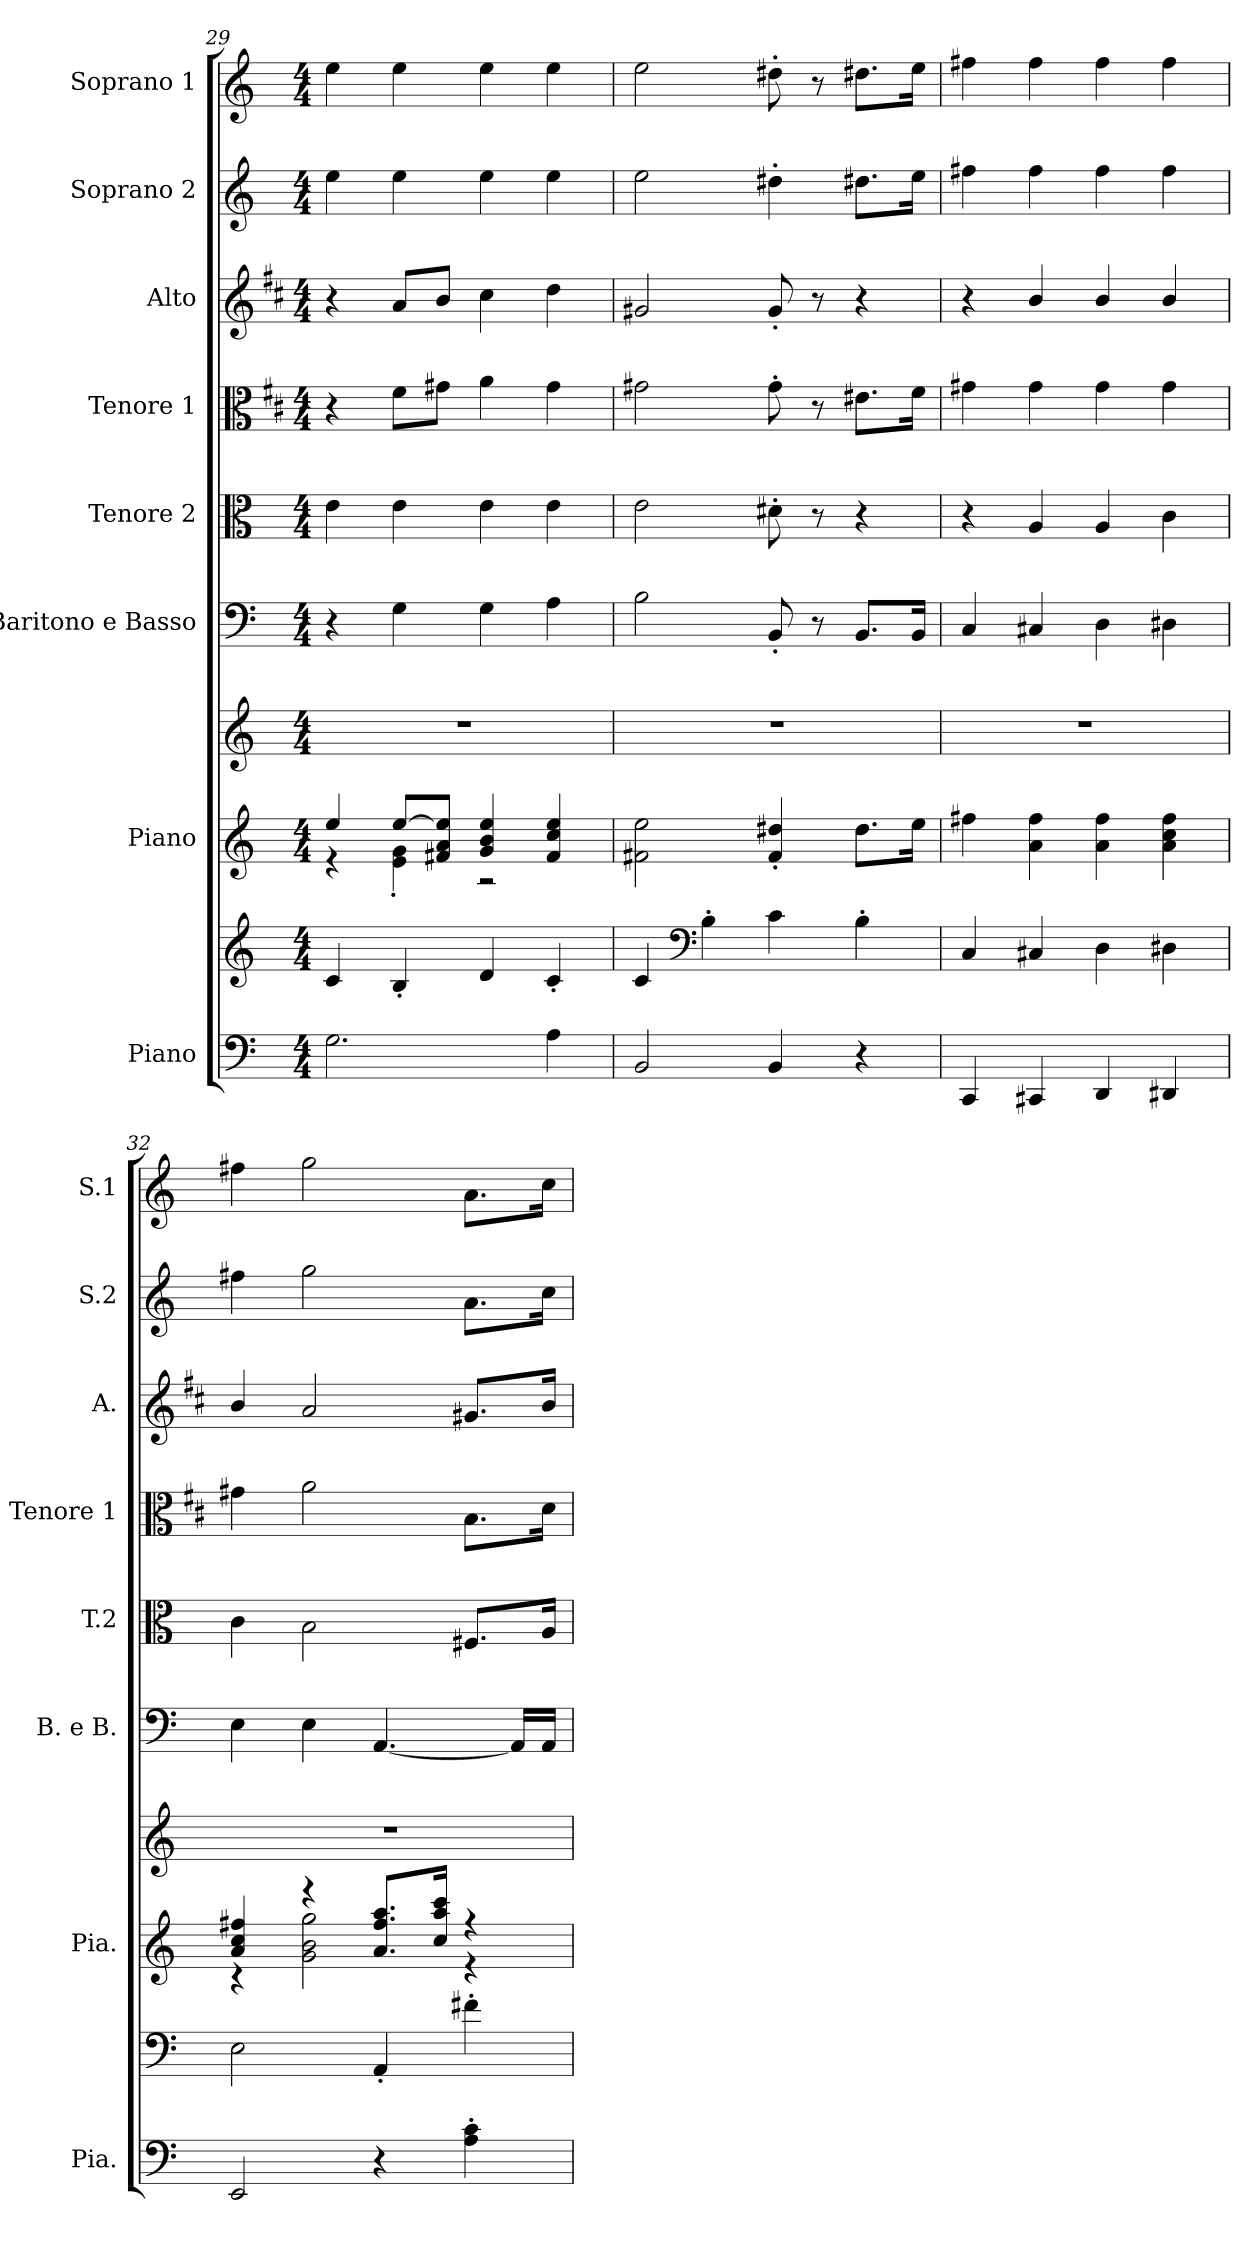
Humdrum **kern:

**kern	**kern	**kern	**kern	**kern	**kern	**kern	**kern	**kern	**kern
*part8	*part8	*part7	*part7	*part6	*part5	*part4	*part3	*part2	*part1
*staff10	*staff9	*staff8	*staff7	*staff6	*staff5	*staff4	*staff3	*staff2	*staff1
*I"Piano	*	*I"Piano	*	*I"Baritono e Basso	*I"Tenore 2	*I"Tenore 1	*I"Alto	*I"Soprano 2	*I"Soprano 1
*I'Pia.	*	*I'Pia.	*	*I'B. e B.	*I'T.2	*I'Tenore 1	*I'A.	*I'S.2	*I'S.1
*clefF4	*clefG2	*clefG2	*clefG2	*clefF4	*clefC3	*clefC3	*clefG2	*clefG2	*clefG2
*	*	*	*	*	*	*ITrd1c2	*ITrd1c2	*	*
*k[]	*k[]	*k[]	*k[]	*k[]	*k[]	*k[]	*k[]	*k[]	*k[]
*M4/4	*M4/4	*M4/4	*M4/4	*M4/4	*M4/4	*M4/4	*M4/4	*M4/4	*M4/4
=29	=29	=29	=29	=29	=29	=29	=29	=29	=29
*	*	*^	*	*	*	*	*	*	*
2.G\	4c/	4ee/	4r	1r	4r	4e\	4r	4r	4ee\	4ee\
.	4B'/	[8ee/L	4e\' 4g\'	.	4G\	4e\	8e\L	8g/L	4ee\	4ee\
.	.	8f#X/ 8a/ 8ee/]J	.	.	.	.	8f#X\J	8a/J	.	.
.	4d/	4g/ 4b/ 4ee/	2r	.	4G\	4e\	4g\	4b\	4ee\	4ee\
4A\	4c'/	4f#/ 4cc/ 4ee/	.	.	4A\	4e\	4f#\	4cc\	4ee\	4ee\
*	*	*v	*v	*	*	*	*	*	*	*
!!LO:PB:g=z
=30	=30	=30	=30	=30	=30	=30	=30	=30	=30
2BB/	4c/	2f#X\ 2ee\	1r	2B\	2e\	2f#X\	2f#X/	2ee\	2ee\
*	*clefF4	*	*	*	*	*	*	*	*
.	4B'\	.	.	.	.	.	.	.	.
4BB/	4c\	4f#/' 4dd#X/'	.	8BB'/	8d#X'\	8f#'\	8f#'/	4dd#X'\	8dd#X'\
.	.	.	.	8r	8r	8r	8r	.	8r
4r	4B'\	8.dd#\L	.	8.BB/L	4r	8.d#X\L	4r	8.dd#X\L	8.dd#X\L
.	.	16ee\Jk	.	16BB/Jk	.	16e\Jk	.	16ee\Jk	16ee\Jk
=31	=31	=31	=31	=31	=31	=31	=31	=31	=31
4CC/	4C/	4ff#X\	1r	4C/	4r	4f#X\	4r	4ff#X\	4ff#X\
4CC#X/	4C#X/	4a\ 4ff#\	.	4C#X/	4A/	4f#\	4a/	4ff#\	4ff#\
4DD/	4D\	4a\ 4ff#\	.	4D\	4A/	4f#\	4a/	4ff#\	4ff#\
4DD#X/	4D#X\	4a\ 4cc\ 4ff#\	.	4D#X\	4c\	4f#\	4a/	4ff#\	4ff#\
=32	=32	=32	=32	=32	=32	=32	=32	=32	=32
*	*	*^	*	*	*	*	*	*	*
2EE/	2E\	4a/ 4cc/ 4ff#X/	4r	1r	4E\	4c\	4f#X\	4a/	4ff#X\	4ff#X\
.	.	4r	2g\ 2b\ 2gg\	.	4E\	2B\	2g\	2g/	2gg\	2gg\
4r	4AA'/	8.a/ 8.ff#/ 8.aa/L	.	.	[4.AA/	.	.	.	.	.
.	.	16cc/ 16aa/ 16ccc/Jk	.	.	.	.	.	.	.	.
4A\' 4c\'	4f#X'\	4r	4r	.	.	8.F#X/L	8.A\L	8.f#X/L	8.a\L	8.a\L
.	.	.	.	.	16AA/LL]	.	.	.	.	.
.	.	.	.	.	16AA/JJ	16A/Jk	16c\Jk	16a/Jk	16cc\Jk	16cc\Jk
*	*	*v	*v	*	*	*	*	*	*	*
=	=	=	=	=	=	=	=	=	=
*-	*-	*-	*-	*-	*-	*-	*-	*-	*-
